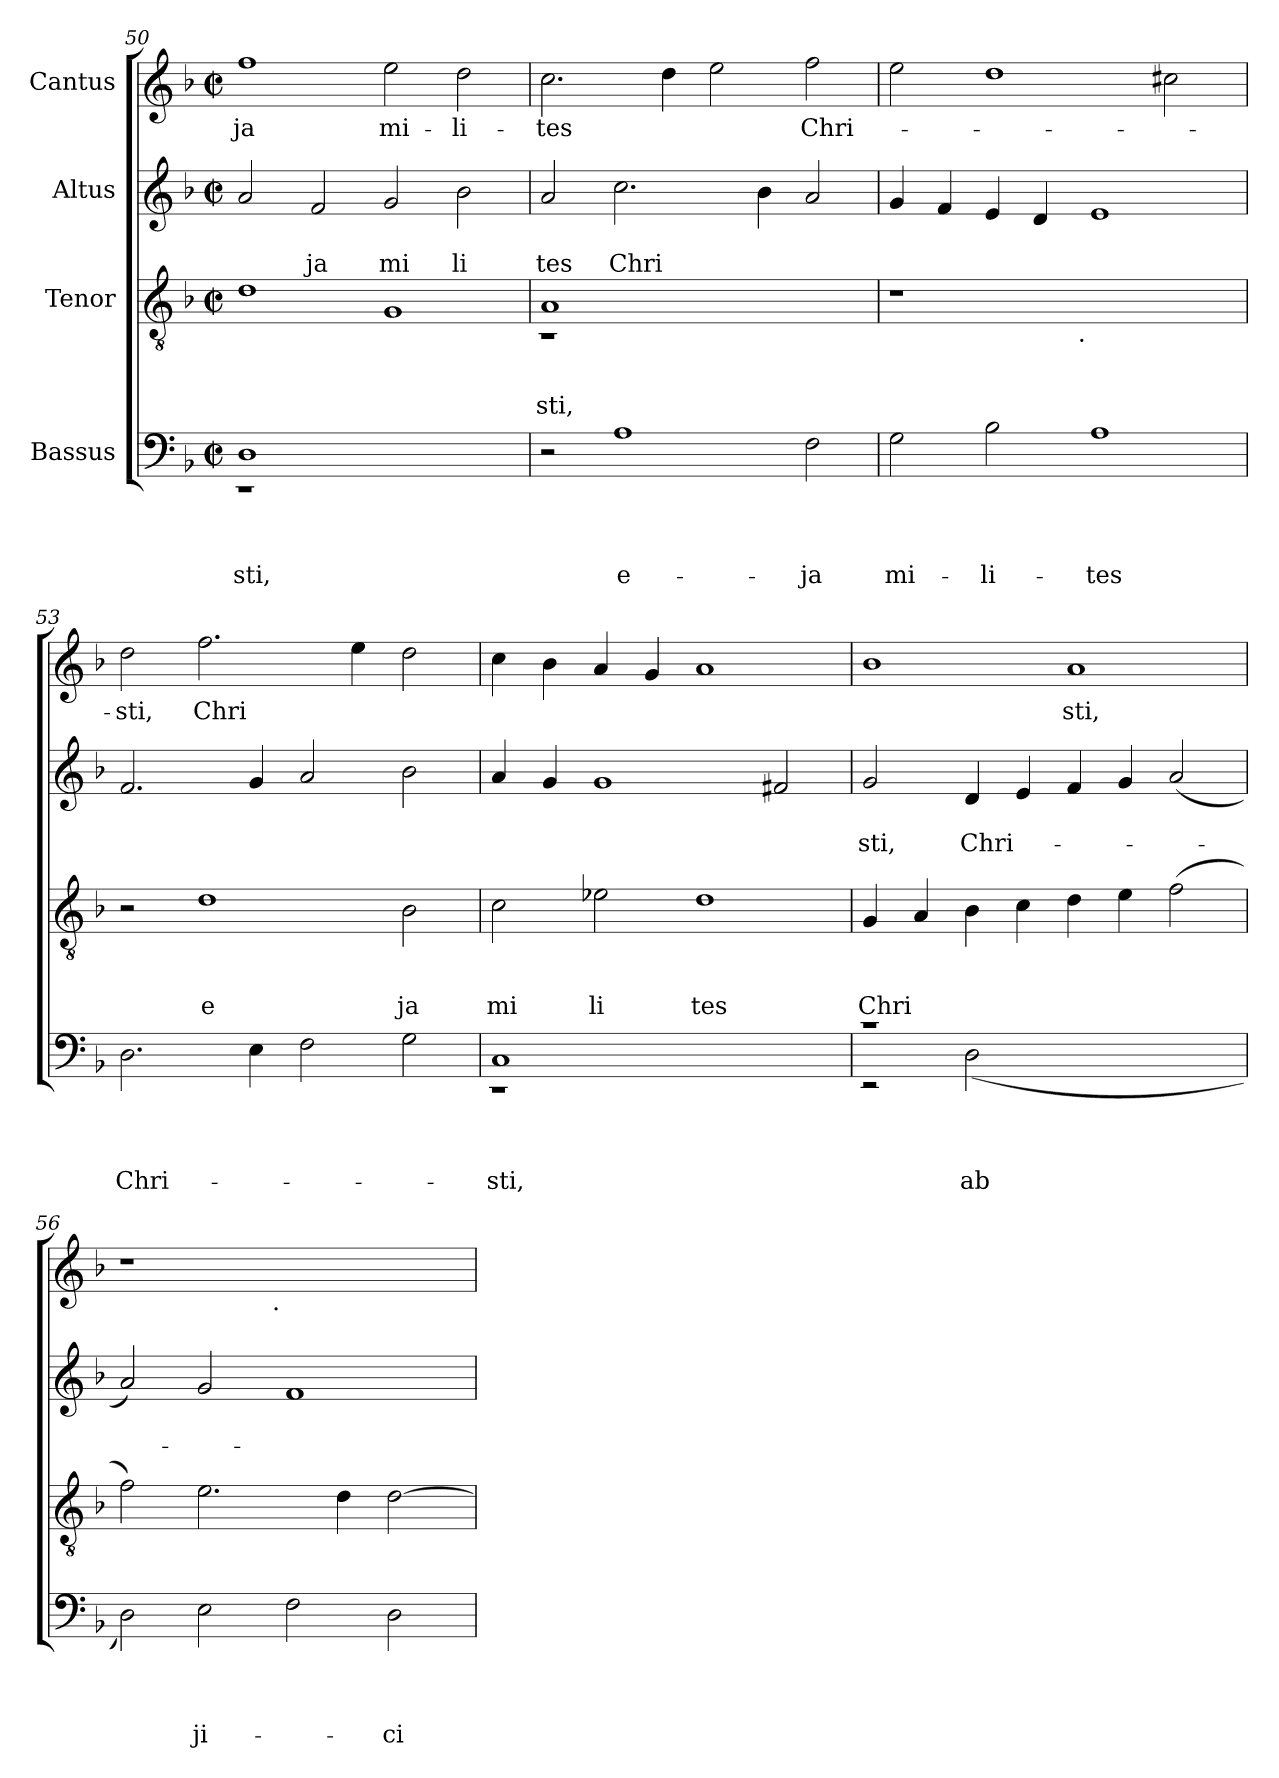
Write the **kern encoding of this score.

**kern	**text	**text	**text	**text	**kern	**text	**text	**text	**kern	**text	**text	**kern	**text
*part4	*part4	*part4	*part4	*part4	*part3	*part3	*part3	*part3	*part2	*part2	*part2	*part1	*part1
*staff4	*staff4	*staff4	*staff4	*staff4	*staff3	*staff3	*staff3	*staff3	*staff2	*staff2	*staff2	*staff1	*staff1
*I"Bassus	*	*	*	*	*I"Tenor	*	*	*	*I"Altus	*	*	*I"Cantus	*
*clefF4	*	*	*	*	*clefGv2	*	*	*	*clefG2	*	*	*clefG2	*
*k[b-]	*	*	*	*	*k[b-]	*	*	*	*k[b-]	*	*	*k[b-]	*
*F:	*	*	*	*	*F:	*	*	*	*F:	*	*	*F:	*
*M2/2	*	*	*	*	*M2/2	*	*	*	*M2/2	*	*	*M2/2	*
*met(c|)	*	*	*	*	*met(c|)	*	*	*	*met(c|)	*	*	*met(c|)	*
=50	=50	=50	=50	=50	=50	=50	=50	=50	=50	=50	=50	=50	=50
*^	*	*	*	*	*	*	*	*	*	*	*	*	*
!	!LO:N:vis=1	!	!	!	!LO:LY:b	!	!	!	!	!	!	!	!	!LO:LY:b
1D	0rEE	.	.	.	-sti,	1d	.	.	.	2a/	.	.	1ff	-ja
!	!	!	!	!	!	!	!	!	!	!	!	!LO:LY:b	!	!
.	.	.	.	.	.	.	.	.	.	2f/	.	ja	.	.
!	!	!	!	!	!	!	!	!	!	!	!	!LO:LY:b	!	!LO:LY:b
1ryy	.	.	.	.	.	1G	.	.	.	2g/	.	mi	2ee\	mi-
!	!	!	!	!	!	!	!	!	!	!	!	!LO:LY:b	!	!LO:LY:b
.	.	.	.	.	.	.	.	.	.	2b-\	.	li	2dd\	-li-
*v	*v	*	*	*	*	*	*	*	*	*	*	*	*	*
=51	=51	=51	=51	=51	=51	=51	=51	=51	=51	=51	=51	=51	=51
*	*	*	*	*	*^	*	*	*	*	*	*	*	*
!	!	!	!	!	!	!LO:N:vis=1	!	!	!LO:LY:b	!	!	!LO:LY:b	!	!LO:LY:b
2r	.	.	.	.	1A	0rC	.	.	sti,	2a/	.	tes	2.cc\	-tes
!	!	!	!	!LO:LY:b	!	!	!	!	!	!	!	!LO:LY:b	!	!
1A	.	.	.	e-	.	.	.	.	.	2.cc\	.	Chri	.	.
.	.	.	.	.	.	.	.	.	.	.	.	.	4dd\	.
.	.	.	.	.	1ryy	.	.	.	.	.	.	.	2ee\	.
.	.	.	.	.	.	.	.	.	.	4b-\	.	.	.	.
!	!	!	!	!LO:LY:b	!	!	!	!	!	!	!	!	!	!LO:LY:b
2F\	.	.	.	-ja	.	.	.	.	.	2a/	.	.	2ff\	Chri-
!!LO:PB:g=z
=52	=52	=52	=52	=52	=52	=52	=52	=52	=52	=52	=52	=52	=52	=52
!	!	!	!	!LO:LY:b	!	!	!	!	!	!	!	!	!	!
2G\	.	.	.	mi-	1r	2ryy	.	.	.	4g/	.	.	2ee\	.
.	.	.	.	.	.	.	.	.	.	4f/	.	.	.	.
!	!	!	!	!LO:LY:b	!	!	!	!	!	!	!	!	!	!
2B-\	.	.	.	-li-	.	4...ryy	.	.	.	4e/	.	.	1dd	.
.	.	.	.	.	.	.	.	.	.	4d/	.	.	.	.
!	!	!	!	!	!	!LO:TX:b:t=.	!	!	!	!	!	!	!	!
.	.	.	.	.	.	1ryy	.	.	.	.	.	.	.	.
!	!	!	!	!LO:LY:b	!	!	!	!	!	!	!	!	!	!
1A	.	.	.	-tes	1ryy	.	.	.	.	1e	.	.	.	.
.	.	.	.	.	.	.	.	.	.	.	.	.	2cc#\	.
.	.	.	.	.	.	32ryy	.	.	.	.	.	.	.	.
=53	=53	=53	=53	=53	=53	=53	=53	=53	=53	=53	=53	=53	=53	=53
!	!	!	!	!LO:LY:b	!	!	!	!	!	!	!	!	!	!LO:LY:b
*	*	*	*	*	*v	*v	*	*	*	*	*	*	*	*
2.D\	.	.	.	Chri-	2r	.	.	.	2.f/	.	.	2dd\	-sti,
!	!	!	!	!	!	!	!	!LO:LY:b	!	!	!	!	!LO:LY:b
.	.	.	.	.	1d	.	.	e	.	.	.	2.ff\	Chri
4E\	.	.	.	.	.	.	.	.	4g/	.	.	.	.
2F\	.	.	.	.	.	.	.	.	2a/	.	.	.	.
.	.	.	.	.	.	.	.	.	.	.	.	4ee\	.
!	!	!	!	!	!	!	!	!LO:LY:b	!	!	!	!	!
2G\	.	.	.	.	2B-\	.	.	ja	2b-\	.	.	2dd\	.
=54	=54	=54	=54	=54	=54	=54	=54	=54	=54	=54	=54	=54	=54
*^	*	*	*	*	*	*	*	*	*	*	*	*	*
!	!LO:N:vis=1	!	!	!	!LO:LY:b	!	!	!	!LO:LY:b	!	!	!	!	!
1C	0rEE	.	.	.	-sti,	2c\	.	.	mi	4a/	.	.	4cc\	.
.	.	.	.	.	.	.	.	.	.	4g/	.	.	4b-\	.
!	!	!	!	!	!	!	!	!	!LO:LY:b	!	!	!	!	!
.	.	.	.	.	.	2e-\	.	.	li	1g	.	.	4a/	.
.	.	.	.	.	.	.	.	.	.	.	.	.	4g/	.
!	!	!	!	!	!	!	!	!	!LO:LY:b	!	!	!	!	!
1ryy	.	.	.	.	.	1d	.	.	tes	.	.	.	1a	.
.	.	.	.	.	.	.	.	.	.	2f#/	.	.	.	.
=55	=55	=55	=55	=55	=55	=55	=55	=55	=55	=55	=55	=55	=55	=55
!	!	!	!	!	!	!	!	!	!LO:LY:b	!	!	!LO:LY:b	!	!
1rc	2rEE	.	.	.	.	4G/	.	.	Chri	2g/	.	sti,	1b-	.
.	.	.	.	.	.	4A/	.	.	.	.	.	.	.	.
!	!	!	!	!	!LO:LY:b	!	!	!	!	!	!	!LO:LY:b	!	!
.	(>2D\	.	.	.	ab-	4B-\	.	.	.	4d/	.	Chri-	.	.
.	.	.	.	.	.	4c\	.	.	.	4e/	.	.	.	.
!	!	!	!	!	!	!	!	!	!	!	!	!	!	!LO:LY:b
1ryy	1ryy	.	.	.	.	4d\	.	.	.	4f/	.	.	1a	sti,
.	.	.	.	.	.	4e\	.	.	.	4g/	.	.	.	.
.	.	.	.	.	.	(>2f\	.	.	.	(<2a/	.	.	.	.
*v	*v	*	*	*	*	*	*	*	*	*	*	*	*	*
=56	=56	=56	=56	=56	=56	=56	=56	=56	=56	=56	=56	=56	=56
*	*	*	*	*	*	*	*	*	*	*	*	*^	*
2D\)	.	.	.	.	2f\)	.	.	.	2a/)	.	.	1r	2ryy	.
!	!	!	!	!LO:LY:b	!	!	!	!	!	!	!	!	!	!
2E\	.	.	.	-ji-	2.e\	.	.	.	2g/	.	.	.	4...ryy	.
!	!	!	!	!	!	!	!	!	!	!	!	!	!LO:TX:b:t=.	!
.	.	.	.	.	.	.	.	.	.	.	.	.	1ryy	.
2F\	.	.	.	.	.	.	.	.	1f	.	.	1ryy	.	.
.	.	.	.	.	4d\	.	.	.	.	.	.	.	.	.
!	!	!	!	!LO:LY:b	!	!	!	!	!	!	!	!	!	!
2D\	.	.	.	-ci-	[>2d\	.	.	.	.	.	.	.	.	.
.	.	.	.	.	.	.	.	.	.	.	.	.	32ryy	.
*	*	*	*	*	*	*	*	*	*	*	*	*v	*v	*
=	=	=	=	=	=	=	=	=	=	=	=	=	=
*-	*-	*-	*-	*-	*-	*-	*-	*-	*-	*-	*-	*-	*-
